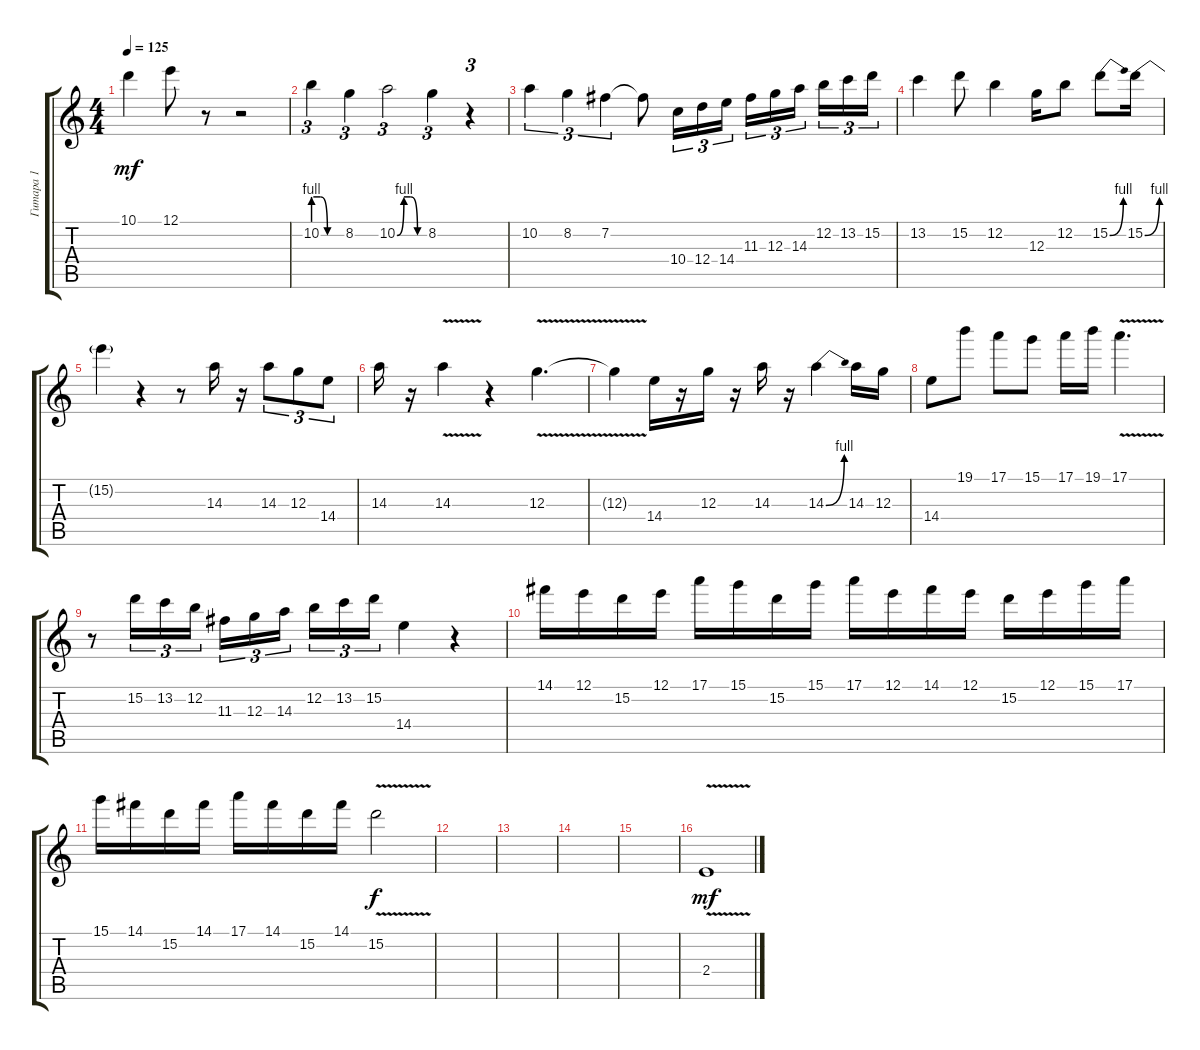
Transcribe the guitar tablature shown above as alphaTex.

\track ("Гитара 1" "Гитара 1") {instrument distortionguitar}
\staff {score tabs}
\tuning (E4 B3 G3 D3 A2 E2) {hide}
\ts (4 4)
\tempo 125
\clef g2
\ks c
10.1.4{dy mf} 12.1.8 r.8 r.2 |
10.2{be (custom 0 4 15 4 30 0 60 0)}.4{tu (3 2)} 8.2.4{tu (3 2)} 10.2{be (custom 0 0 15 4 30 4 45 0 60 0)}.2{tu (3 2)} 8.2.4{tu (3 2)} r.4{tu (3 2)} |
10.2.4{tu (3 2)} 8.2.4{tu (3 2)} 7.2.4{tu (3 2)} 7.2{t}.8 10.4.16{tu (3 2)} 12.4.16{tu (3 2)} 14.4.16{tu (3 2)} 11.3.16{tu (3 2)} 12.3.16{tu (3 2)} 14.3.16{tu (3 2) beam splitsecondary} 12.2.16{tu (3 2)} 13.2.16{tu (3 2)} 15.2.16{tu (3 2)} |
13.2.4 15.2.8 12.2.4 12.3.16 12.2.8 15.2{be (bend 0 0 60 4)}.8 15.2{be (bend 0 0 60 4)}.16 |
15.2{t}.4 r.4 r.8 14.3.16 r.16 14.3.8{tu (3 2)} 12.3.8{tu (3 2)} 14.4.8{tu (3 2)} |
14.3.16 r.16 14.3{v}.4 r.4 12.3{v}.4{d} |
12.3{v t}.4 14.4.16 r.16 12.3.16 r.16 14.3.16 r.16 14.3{be (bend 0 0 60 4)}.4 14.3.16 12.3.16 |
14.4.8 19.1.8 17.1.8 15.1.8 17.1.16 19.1.16 17.1{v}.4{d} |
r.8 15.2.16{tu (3 2)} 13.2.16{tu (3 2)} 12.2.16{tu (3 2)} 11.3.16{tu (3 2)} 12.3.16{tu (3 2)} 14.3.16{tu (3 2) beam splitsecondary} 12.2.16{tu (3 2)} 13.2.16{tu (3 2)} 15.2.16{tu (3 2)} 14.4.4 r.4 |
14.1.16 12.1.16 15.2.16 12.1.16 17.1.16 15.1.16 15.2.16 15.1.16 17.1.16 12.1.16 14.1.16 12.1.16 15.2.16 12.1.16 15.1.16 17.1.16 |
15.1.16 14.1.16 15.2.16 14.1.16 17.1.16 14.1.16 15.2.16 14.1.16 15.2{v}.2{dy f} |
|
|
|
|
2.4{v}.1{dy mf}
